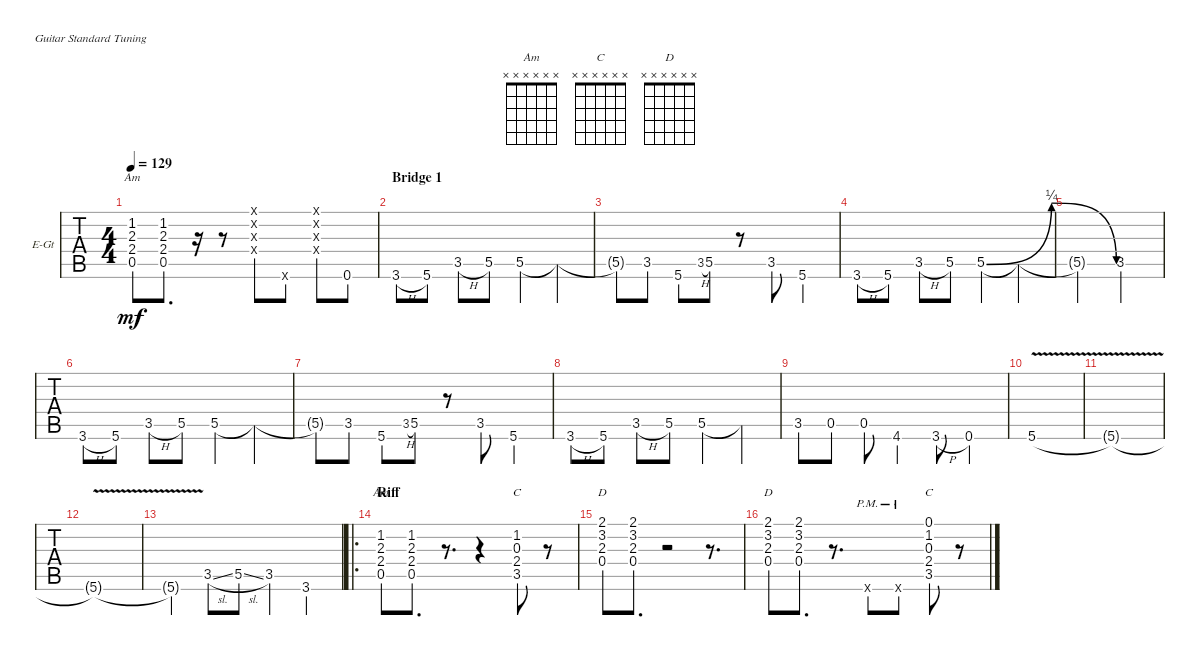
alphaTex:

\bracketExtendMode groupsimilarinstruments
\firstSystemTrackNameOrientation horizontal
\otherSystemsTrackNameOrientation horizontal
\track ("Guitar II" "E-Gt") {instrument overdrivenguitar}
\staff {tabs}
\tuning (E4 B3 G3 D3 A2 E2)
\chord ("Am" x x x x x x)
\chord ("C" x x x x x x)
\chord ("D" x x x x x x)
\ts (4 4)
\tempo 129
\clef g2
\ks c
(2.3 2.4 0.5 1.2).8{ch "Am" dy mf} (2.3 2.4 0.5 1.2).8{d} r.16 r.8 (0.4{x} 0.3{x} 0.2{x} 0.1{x}).8 0.6{x}.8 (0.4{x} 0.3{x} 0.2{x} 0.1{x}).8 0.6.8 |
\section ("" "Bridge 1")
\scale
0.333333 3.6{h}.8 5.6.8 3.5{h}.8 5.5.8 5.5.4 5.5{t}.4 |
5.5{t}.8 3.5.8 5.6.8 3.5{h}.8{gr} 5.5.8 r.8 3.5.8 5.6.4 |
3.6{h}.8 5.6.8 3.5{h}.8 5.5.8 5.5{be (bendrelease 0 0 9.6 1 13.2 1 18.599999999999998 0)}.4 5.5{t}.4 |
5.5{t}.2 3.5.2 |
\scale
0.333333 3.6{h}.8 5.6.8 3.5{h}.8 5.5.8 5.5.4 5.5{t}.4 |
5.5{t}.8 3.5.8 5.6.8 3.5{h}.8{gr} 5.5.8 r.8 3.5.8 5.6.4 |
3.6{h}.8 5.6.8 3.5{h}.8 5.5.8 5.5.4 5.5{t}.4 |
\scale
0.333333 3.5.8 0.5.8 0.5.8 4.6.4 3.6{h}.8 0.6.4 |
5.6{v}.1 |
5.6{v t}.1 |
5.6{v t}.1 |
5.6{v t}.4 3.5{sl}.8 5.5{sl}.8 3.5.4 3.6.4 |
\ro
\section ("" "Riff")
(2.3 2.4 0.5 1.2).8{ch "Am"} (2.3 2.4 0.5 1.2).8{d} r.8{d} r.4 (1.2 0.3 2.4 3.5).8{ch "C"} r.8 |
(2.1 3.2 2.3 0.4).8{ch "D"} (2.1 3.2 2.3 0.4).8{d} r.2 r.8{d} |
(2.1 3.2 2.3 0.4).8{ch "D"} (2.1 3.2 2.3 0.4).8{d} r.8{d} 0.6{pm x}.8 0.6{pm x}.8 (3.5 0.3 1.2 0.1 2.4).8{ch "C"} r.8
